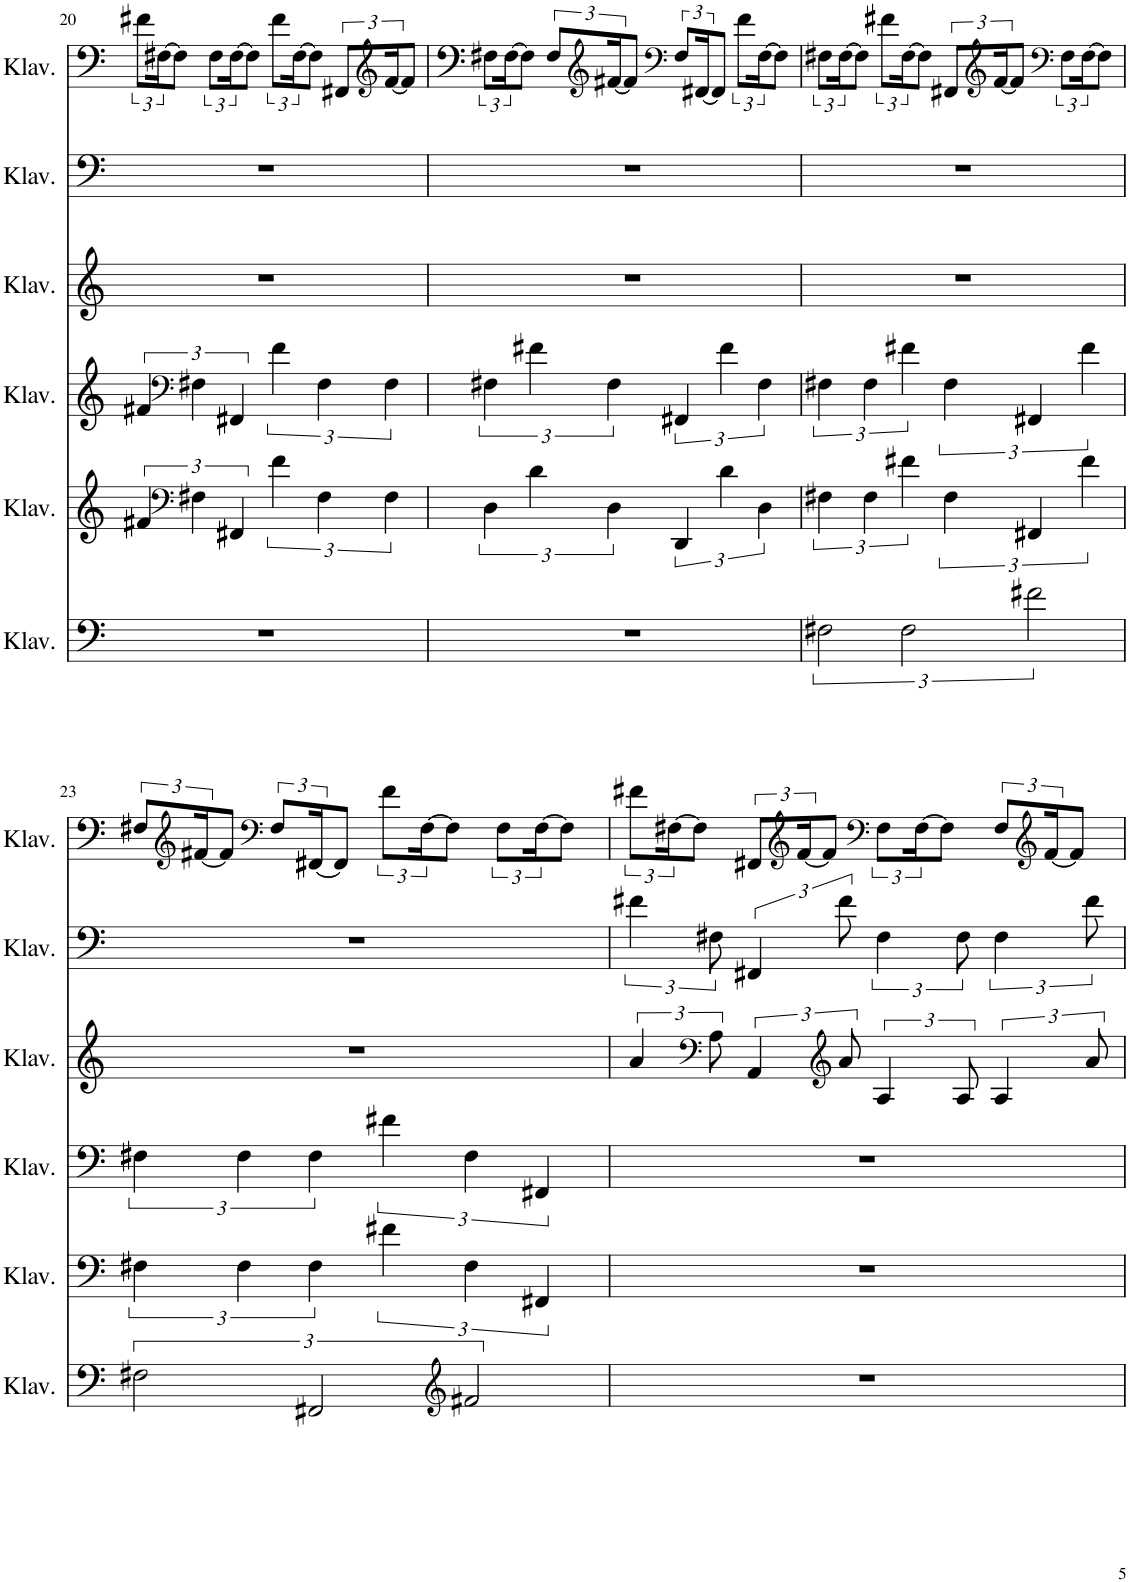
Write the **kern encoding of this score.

**kern	**kern	**kern	**kern	**kern	**kern
*part6	*part5	*part4	*part3	*part2	*part1
*staff6	*staff5	*staff4	*staff3	*staff2	*staff1
*I"Klavier	*I"Klavier	*I"Klavier	*I"Klavier	*I"Klavier	*I"Klavier
*I'Klav.	*I'Klav.	*I'Klav.	*I'Klav.	*I'Klav.	*I'Klav.
!!LO:PB:g=z
*clefG2	*clefG2	*clefG2	*clefG2	*clefF4	*clefF4
*k[]	*k[]	*k[]	*k[]	*k[]	*k[]
*M4/4	*M4/4	*M4/4	*M4/4	*M4/4	*M4/4
=20	=20	=20	=20	=20	=20
1r	6f#X/	6f#X/	1r	1r	12f#X\L
.	.	.	.	.	[24F#X\K
.	.	.	.	.	8F#\J]
*	*clefF4	*clefF4	*	*	*
.	6F#X\	6F#X\	.	.	.
.	.	.	.	.	12F#\L
.	6FF#X/	6FF#X/	.	.	[24F#\K
.	.	.	.	.	8F#\J]
.	6f#\	6f#\	.	.	12f#\L
.	.	.	.	.	[24F#\K
.	.	.	.	.	8F#\J]
.	6F#\	6F#\	.	.	.
.	.	.	.	.	12FF#X/L
*	*	*	*	*	*clefG2
.	6F#\	6F#\	.	.	[24f#/K
.	.	.	.	.	8f#/J]
=21	=21	=21	=21	=21	=21
1r	6D\	6F#X\	1r	1r	12F#X\L
.	.	.	.	.	[24F#\K
.	.	.	.	.	8F#\J]
.	6d\	6f#X\	.	.	.
.	.	.	.	.	12F#/L
*	*	*	*	*	*clefG2
.	6D\	6F#\	.	.	[24f#X/K
.	.	.	.	.	8f#/J]
*	*	*	*	*	*clefF4
.	6DD/	6FF#X/	.	.	12F#/L
.	.	.	.	.	[24FF#X/K
.	.	.	.	.	8FF#/J]
.	6d\	6f#\	.	.	.
.	.	.	.	.	12f#\L
.	6D\	6F#\	.	.	[24F#\K
.	.	.	.	.	8F#\J]
=22	=22	=22	=22	=22	=22
3F#X\	6F#X\	6F#X\	1r	1r	12F#X\L
.	.	.	.	.	[24F#\K
.	.	.	.	.	8F#\J]
.	6F#\	6F#\	.	.	.
.	.	.	.	.	12f#X\L
3F#\	6f#X\	6f#X\	.	.	[24F#\K
.	.	.	.	.	8F#\J]
.	6F#\	6F#\	.	.	12FF#X/L
*	*	*	*	*	*clefG2
.	.	.	.	.	[24f#/K
.	.	.	.	.	8f#/J]
3f#X\	6FF#X/	6FF#X/	.	.	.
*	*	*	*	*	*clefF4
.	.	.	.	.	12F#\L
.	6f#\	6f#\	.	.	[24F#\K
.	.	.	.	.	8F#\J]
!!LO:LB:g=z
=23	=23	=23	=23	=23	=23
3F#X\	6F#X\	6F#X\	1r	1r	12F#X/L
*	*	*	*	*	*clefG2
.	.	.	.	.	[24f#X/K
.	.	.	.	.	8f#/J]
.	6F#\	6F#\	.	.	.
*	*	*	*	*	*clefF4
.	.	.	.	.	12F#/L
3FF#X/	6F#\	6F#\	.	.	[24FF#X/K
.	.	.	.	.	8FF#/J]
.	6f#X\	6f#X\	.	.	12f#\L
.	.	.	.	.	[24F#\K
.	.	.	.	.	8F#\J]
*clefG2	*	*	*	*	*
3f#X/	6F#\	6F#\	.	.	.
.	.	.	.	.	12F#\L
.	6FF#X/	6FF#X/	.	.	[24F#\K
.	.	.	.	.	8F#\J]
=24	=24	=24	=24	=24	=24
1r	1r	1r	6a/	6f#X\	12f#X\L
.	.	.	.	.	[24F#X\K
.	.	.	.	.	8F#\J]
*	*	*	*clefF4	*	*
.	.	.	12A\	12F#X\	.
.	.	.	6AA/	6FF#X/	12FF#X/L
*	*	*	*	*	*clefG2
.	.	.	.	.	[24f#/K
.	.	.	.	.	8f#/J]
*	*	*	*clefG2	*	*
.	.	.	12a/	12f#\	.
*	*	*	*	*	*clefF4
.	.	.	6A/	6F#\	12F#\L
.	.	.	.	.	[24F#\K
.	.	.	.	.	8F#\J]
.	.	.	12A/	12F#\	.
.	.	.	6A/	6F#\	12F#/L
*	*	*	*	*	*clefG2
.	.	.	.	.	[24f#/K
.	.	.	.	.	8f#/J]
.	.	.	12a/	12f#\	.
=	=	=	=	=	=
*-	*-	*-	*-	*-	*-
